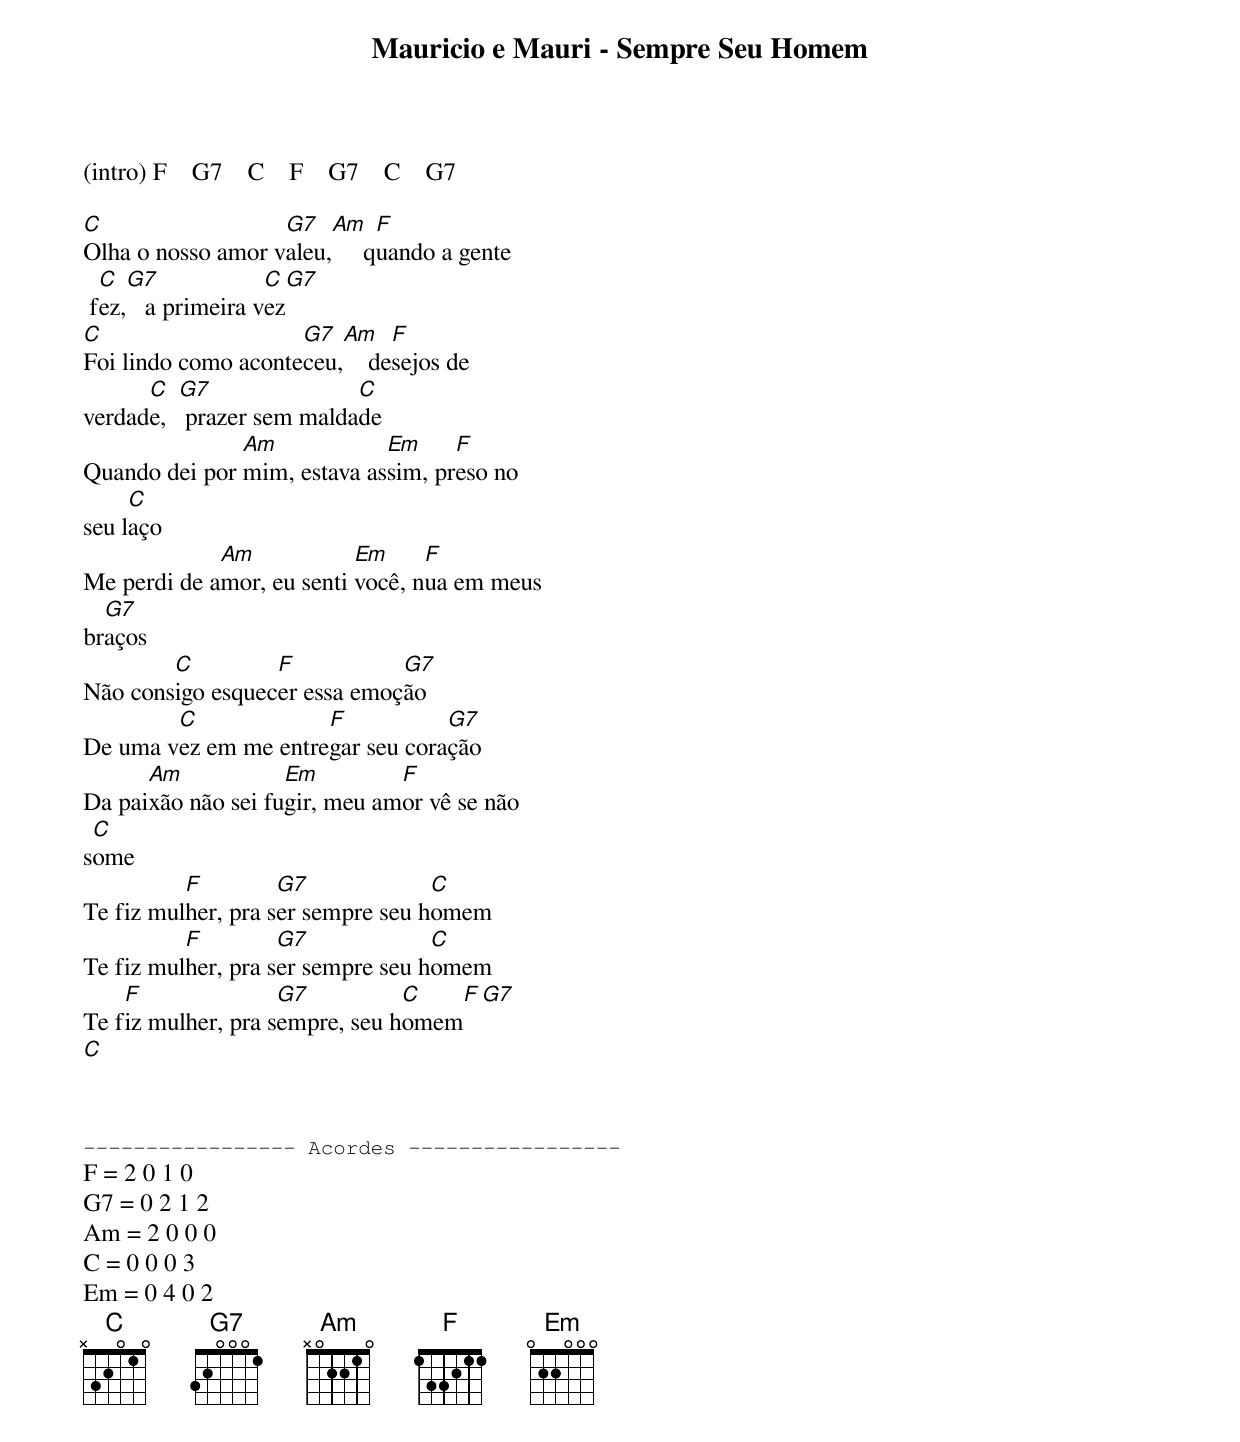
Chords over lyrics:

Mauricio e Mauri - Sempre Seu Homem

(intro) F    G7    C    F    G7    C    G7

C                  G7   Am    F
Olha o nosso amor valeu,     quando a gente
  C  G7             C  G7
 fez,   a primeira vez
C                    G7  Am    F
Foi lindo como aconteceu,    desejos de
      C   G7               C
verdade,   prazer sem maldade
               Am            Em     F
Quando dei por mim, estava assim, preso no
     C
seu laço
             Am            Em     F
Me perdi de amor, eu senti você, nua em meus
  G7
braços
        C         F           G7
Não consigo esquecer essa emoção
        C             F           G7
De uma vez em me entregar seu coração
      Am            Em         F
Da paixão não sei fugir, meu amor vê se não
 C
some
          F         G7             C
Te fiz mulher, pra ser sempre seu homem
          F         G7             C
Te fiz mulher, pra ser sempre seu homem
    F               G7          C    F    G7
Te fiz mulher, pra sempre, seu homem
   C



----------------- Acordes -----------------
F = 2 0 1 0
G7 = 0 2 1 2
Am = 2 0 0 0
C = 0 0 0 3
Em = 0 4 0 2
